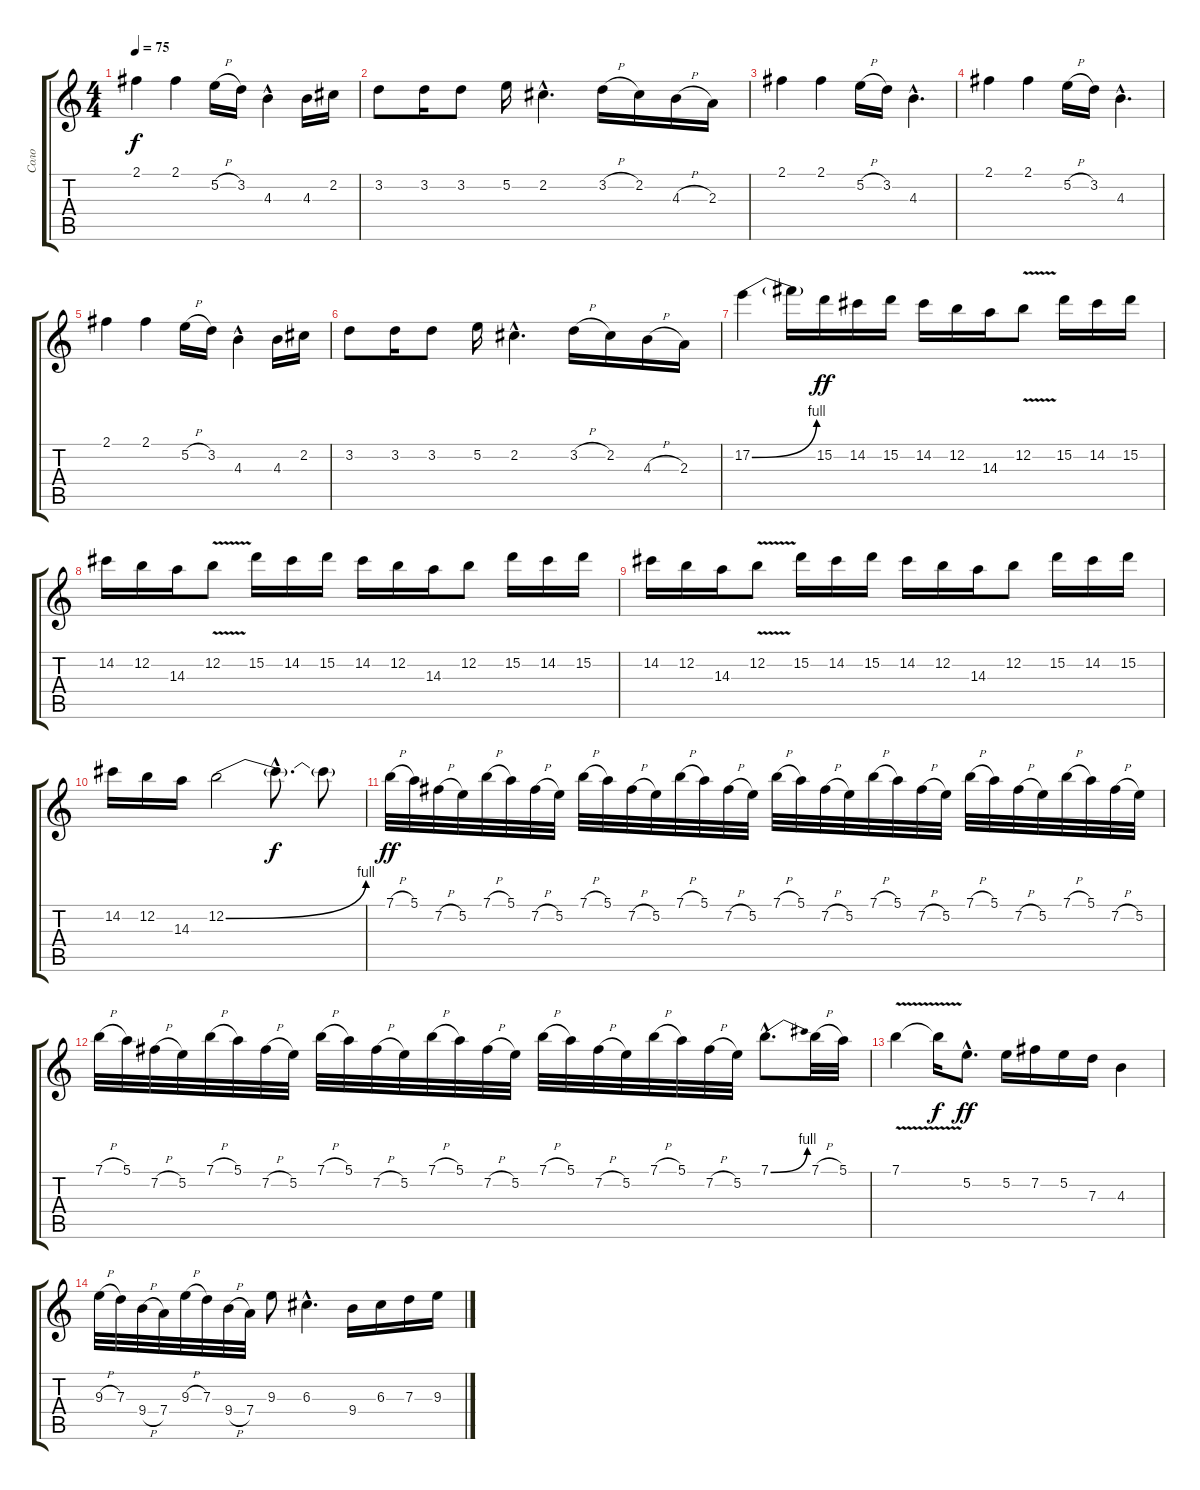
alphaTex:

\track ("Соло" "Соло") {instrument distortionguitar}
\staff {score tabs}
\tuning (E4 B3 G3 D3 A2 E2) {hide}
\ts (4 4)
\tempo 75
\clef g2
\ks c
2.1.4{dy f} 2.1.4 5.2{h}.16 3.2.16 4.3{hac}.4 4.3.16 2.2.16 |
3.2.8 3.2.16 3.2.8 5.2.16 2.2{hac}.4{d} 3.2{h}.16 2.2.16 4.3{h}.16 2.3.16 |
2.1.4 2.1.4 5.2{h}.16 3.2.16 4.3{hac}.4{d} |
2.1.4 2.1.4 5.2{h}.16 3.2.16 4.3{hac}.4{d} |
2.1.4 2.1.4 5.2{h}.16 3.2.16 4.3{hac}.4 4.3.16 2.2.16 |
3.2.8 3.2.16 3.2.8 5.2.16 2.2{hac}.4{d} 3.2{h}.16 2.2.16 4.3{h}.16 2.3.16 |
17.2{be (bend 0 0 60 4)}.4{volume 12} 17.2{t}.16 15.2.16{dy ff} 14.2.16 15.2.16 14.2.16 12.2.16 14.3.16 12.2{v}.8 15.2.16 14.2.16 15.2.16 |
14.2.16{volume 10} 12.2.16 14.3.16 12.2{v}.8 15.2.16 14.2.16 15.2.16 14.2.16 12.2.16 14.3.16 12.2.8 15.2.16 14.2.16 15.2.16 |
14.2.16{volume 8} 12.2.16 14.3.16 12.2{v}.8 15.2.16 14.2.16 15.2.16 14.2.16 12.2.16 14.3.16 12.2.8 15.2.16 14.2.16 15.2.16 |
14.2.16{volume 6} 12.2.16 14.3.16 12.2{be (bend 0 0 60 4)}.2 12.2{hac t}.8{d dy f} 12.2{t}.8 |
7.1{h}.32{dy ff volume 6} 5.1.32 7.2{h}.32 5.2.32 7.1{h}.32 5.1.32 7.2{h}.32 5.2.32 7.1{h}.32 5.1.32 7.2{h}.32 5.2.32 7.1{h}.32 5.1.32 7.2{h}.32 5.2.32 7.1{h}.32 5.1.32 7.2{h}.32 5.2.32 7.1{h}.32 5.1.32 7.2{h}.32 5.2.32 7.1{h}.32 5.1.32 7.2{h}.32 5.2.32 7.1{h}.32 5.1.32 7.2{h}.32 5.2.32 |
7.1{h}.32{volume 4} 5.1.32 7.2{h}.32 5.2.32 7.1{h}.32 5.1.32 7.2{h}.32 5.2.32 7.1{h}.32 5.1.32 7.2{h}.32 5.2.32 7.1{h}.32 5.1.32 7.2{h}.32 5.2.32 7.1{h}.32 5.1.32 7.2{h}.32 5.2.32 7.1{h}.32 5.1.32 7.2{h}.32 5.2.32 7.1{be (bend 0 0 60 4) hac}.8{d} 7.1{h}.32 5.1.32 |
7.1{v}.4{volume 2} 7.1{t}.16{dy f} 5.2{hac}.8{d dy ff} 5.2.16 7.2.16 5.2.16 7.3.16 4.3.4 |
9.3{h}.32{volume 0} 7.3.32 9.4{h}.32 7.4.32 9.3{h}.32 7.3.32 9.4{h}.32 7.4.32 9.3.8 6.3{hac}.4{d} 9.4.16 6.3.16 7.3.16 9.3.16
